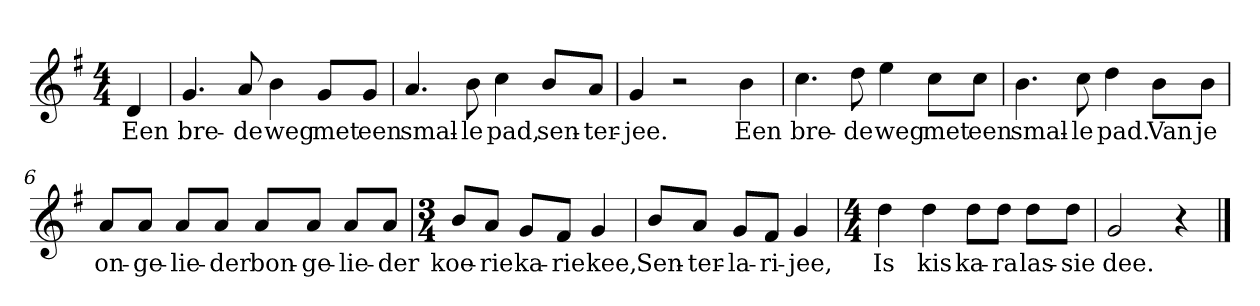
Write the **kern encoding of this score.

**kern	**text
*part1	*part1
*staff1	*staff1
*clefG2	*
*k[f#]	*
*G:	*
*M4/4	*
*MM120	*
=	=
4d	Een
=1	=1
4.g	bre-
8a	-de
4b	weg
8g/L	met
8g/J	een
=2	=2
4.a	smal-
8b	-le
4cc	pad,
8b/L	sen-
8a/J	-ter-
=3	=3
4g	-jee.
2r	.
4b	Een
=4	=4
4.cc	bre-
8dd	-de
4ee	weg
8cc\L	met
8cc\J	een
=5	=5
4.b	smal-
8cc	-le
4dd	pad.
8b\L	Van
8b\J	je
=6	=6
8a/L	on-
8a/J	-ge-
8a/L	-lie-
8a/J	-der
8a/L	bon-
8a/J	-ge-
8a/L	-lie-
8a/J	-der
=7	=7
*M3/4	*
8b/L	koe-
8a/J	-rie
8g/L	ka-
8f#/J	-rie
4g	kee,
=8	=8
8b/L	Sen-
8a/J	-ter-
8g/L	-la-
8f#/J	-ri-
4g	-jee,
=9	=9
*M4/4	*
4dd	Is
4dd	kis
8dd\L	ka-
8dd\J	-ra
8dd\L	las-
8dd\J	-sie
=10	=10
2g	dee.
4r	.
==	==
*-	*-
